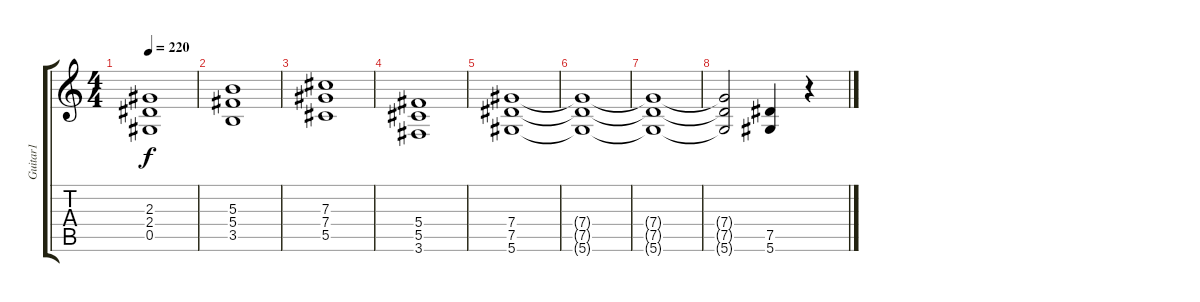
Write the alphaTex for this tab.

\track ("Guitar1" "Guitar1") {instrument distortionguitar}
\staff {score tabs}
\tuning (Eb4 Bb3 Gb3 Db3 Ab2 Eb2) {hide}
\ts (4 4)
\tempo 220
\clef g2
\ks c
(2.3 2.4 0.5).1{dy f} |
(5.3 5.4 3.5).1 |
(7.3 7.4 5.5).1 |
(5.4 5.5 3.6).1 |
(7.4 7.5 5.6).1 |
(7.4{t} 7.5{t} 5.6{t}).1 |
(7.4{t} 7.5{t} 5.6{t}).1 |
(7.4{t} 7.5{t} 5.6{t}).2 (7.5 5.6).4 r.4
